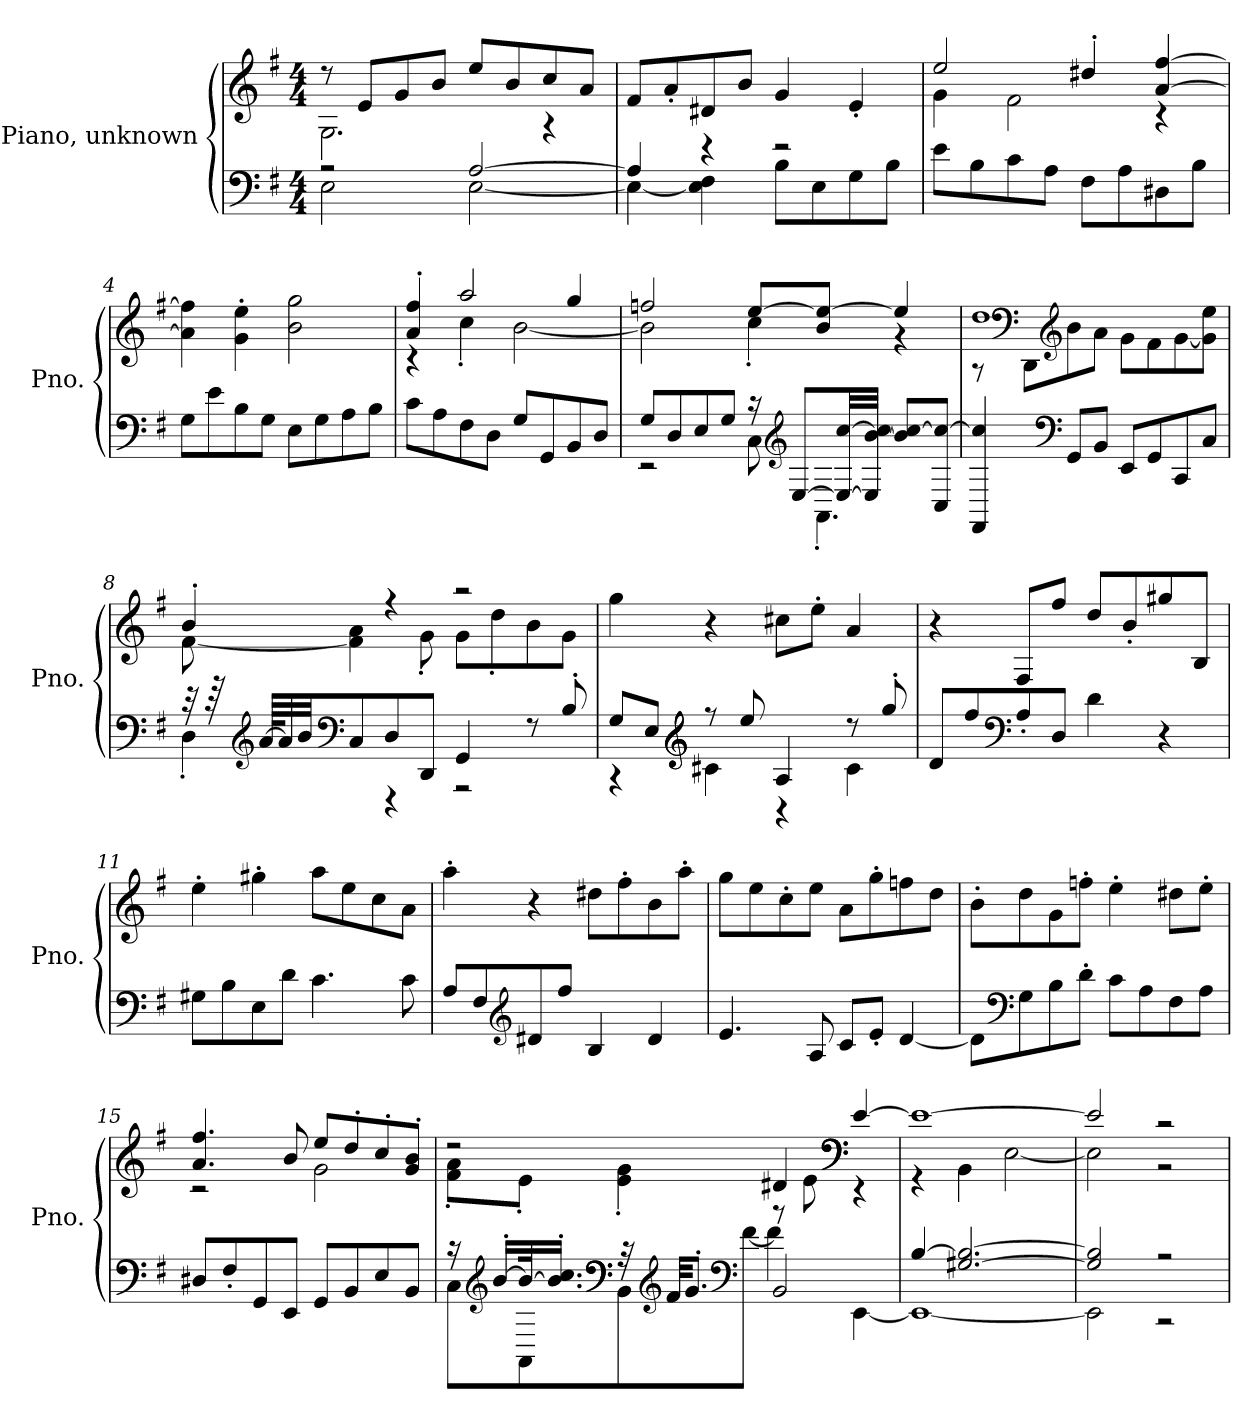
**kern	**kern
*part1	*part1
*staff2	*staff1
*I"Piano, unknown	*
*I'Pno.	*
*clefF4	*clefG2
*k[f#]	*k[f#]
*M4/4	*M4/4
*MM132	*MM132
=1	=1
*^	*^
2r	2E\	8r	2.G\
.	.	8e/L	.
.	.	8g/	.
.	.	8b/J	.
[2A/	[2E\	8ee/L	.
.	.	8b/	.
.	.	8cc/	4r
.	.	8a/J	.
*	*	*v	*v
=2	=2	=2
4A/]	4E\_	8f#/L
.	.	8a'/
4r	4E\] 4F#\	8d#X/
.	.	8b/J
2r	8B\L	4g/
.	8E\	.
.	8G\	4e'/
.	8B\J	.
*v	*v	*
=3	=3
*	*^
8e\L	2ee/	4g\
8B\	.	.
8c\	.	2f#\
8A\J	.	.
8F#\L	4dd#X'/	.
8A\	.	.
8D#X\	[4a/ [4ff#/	4r
8B\J	.	.
*	*v	*v
=4	=4
8G\L	4a\] 4ff#\]
8e\	.
8B\	4g\' 4ee\'
8G\J	.
8E\L	2b\ 2gg\
8G\	.
8A\	.
8B\J	.
!!LO:LB:g=z
=5	=5
*	*^
8c\L	4a/' 4ff#/'	4r
8A\	.	.
8F#\	2aa/	4cc'\
8D\J	.	.
8G/L	.	[2b\
8GG/	.	.
8BB/	4gg/	.
8D/J	.	.
=6	=6	=6
*^	*	*
8G/L	2r	2ffn/	2b\]
8D/	.	.	.
8E/	.	.	.
8G/J	.	.	.
16r	8C\	[8ee/L	4cc'\
*clefG2	*	*	*
[8E/L	.	.	.
.	4.AA'\	8b/ 8ee/_J	.
32E/_ [32cc/LL	.	.	.
32E/] [32b/ 32cc/]JJJ	.	.	.
8b/] [8cc/L	.	4ee/]	4r
8C/ 8cc/_J	.	.	.
*v	*v	*	*
=7	=7	=7
4FF#/ 4cc/]	1dd	8r
*	*clefF4	*
.	.	8DD\L
*clefF4	*clefG2	*
8GG/L	.	8b\
8BB/J	.	8a\J
8EE/L	.	8g\L
8GG/	.	8f#\
8CC/	.	[8g\
8C/J	.	8g\] 8ee\J
!!LO:LB:g=z	!!
=8	=8	=8
*^	*	*
32r	4D'\	4b'/	[8f#\
64r	.	.	.
*clefG2	*	*	*
[64a/KLLL	.	.	.
32a/]	.	.	.
32b/JJ	.	.	.
*clefF4	*	*	*
8C/	.	.	4f#\] 4a\
8D/	4r	4r	.
8DD/J	.	.	8g'\
4GG/	2r	2r	8g\L
.	.	.	8dd'\
8r	.	.	8b\
8B'/	.	.	8g\J
*	*	*v	*v
=9	=9	=9
8G/L	4r	4gg\
8E/J	.	.
*clefG2	*	*
8r	4c#X\	4r
8ee/	.	.
4A/	4r	8cc#X\L
.	.	8ee'\J
8r	4c#\	4a/
8gg'/	.	.
*v	*v	*
=10	=10
8d/L	4r
8ff#/	.
*clefF4	*
8A'/	8F#/L
8D/J	8ff#/J
4d\	8dd/L
.	8b'/
4r	8gg#X/
.	8B/J
!!LO:LB:g=z
=11	=11
8G#X\L	4ee'\
8B\	.
8E\	4gg#X'\
8d\J	.
4.c\	8aa\L
.	8ee\
.	8cc\
8c\	8a\J
=12	=12
8A/L	4aa'\
8F#/	.
*clefG2	*
8d#X/	4r
8ff#/J	.
4B/	8dd#X\L
.	8ff#'\
4d#/	8b\
.	8aa'\J
=13	=13
4.e/	8gg\L
.	8ee\
.	8cc'\
8A/	8ee\J
8c/L	8a\L
8e'/J	8gg'\
[4d/	8ffn\
.	8dd\J
=14	=14
8d\L]	8b'\L
*clefF4	*
8G\	8dd\
8B\	8g\
8d'\J	8ffn'\J
8c\L	4ee'\
8A\	.
8F#\	8dd#X\L
8A\J	8ee'\J
!!LO:LB:g=z
=15	=15
*	*^
8D#X/L	4.a/ 4.ff#/	2r
8F#'/	.	.
8GG/	.	.
8EE/J	8b/	.
8GG/L	8ee/L	2g\
8BB/	8dd'/	.
8E/	8cc'/	.
8BB/J	8g/' 8b/'J	.
=16	=16	=16
*^	*	*
16r	8C\L	2r	8f#\' 8a\'L
*clefG2	*	*	*
[16b'/LL	.	.	.
32b/K_	8AA\	.	8e'\J
16.b/]' 16.cc/'JJ	.	.	.
*clefF4	*	*	*
32r	8BB\	.	4e\' 4g\'
*clefG2	*	*	*
32f#/KKL	.	.	.
8.g'/J	.	.	.
*clefF4	*	*	*
.	[8f#\J	.	.
2BB/	4f#\]	4d#X/	8r
.	.	.	8e\
*	*	*clefF4	*
.	[4EE\	[4e/	4r
=17	=17	=17	=17
[4B/	1EE_	1e_	4r
[2.G#X/ 2.B/_	.	.	4BB\
.	.	.	[2E\
=18	=18	=18	=18
2G#/] 2B/]	2EE\]	2e/]	2E\]
2r	2r	2r	2r
*v	*v	*	*
*	*v	*v
=	=
*-	*-
